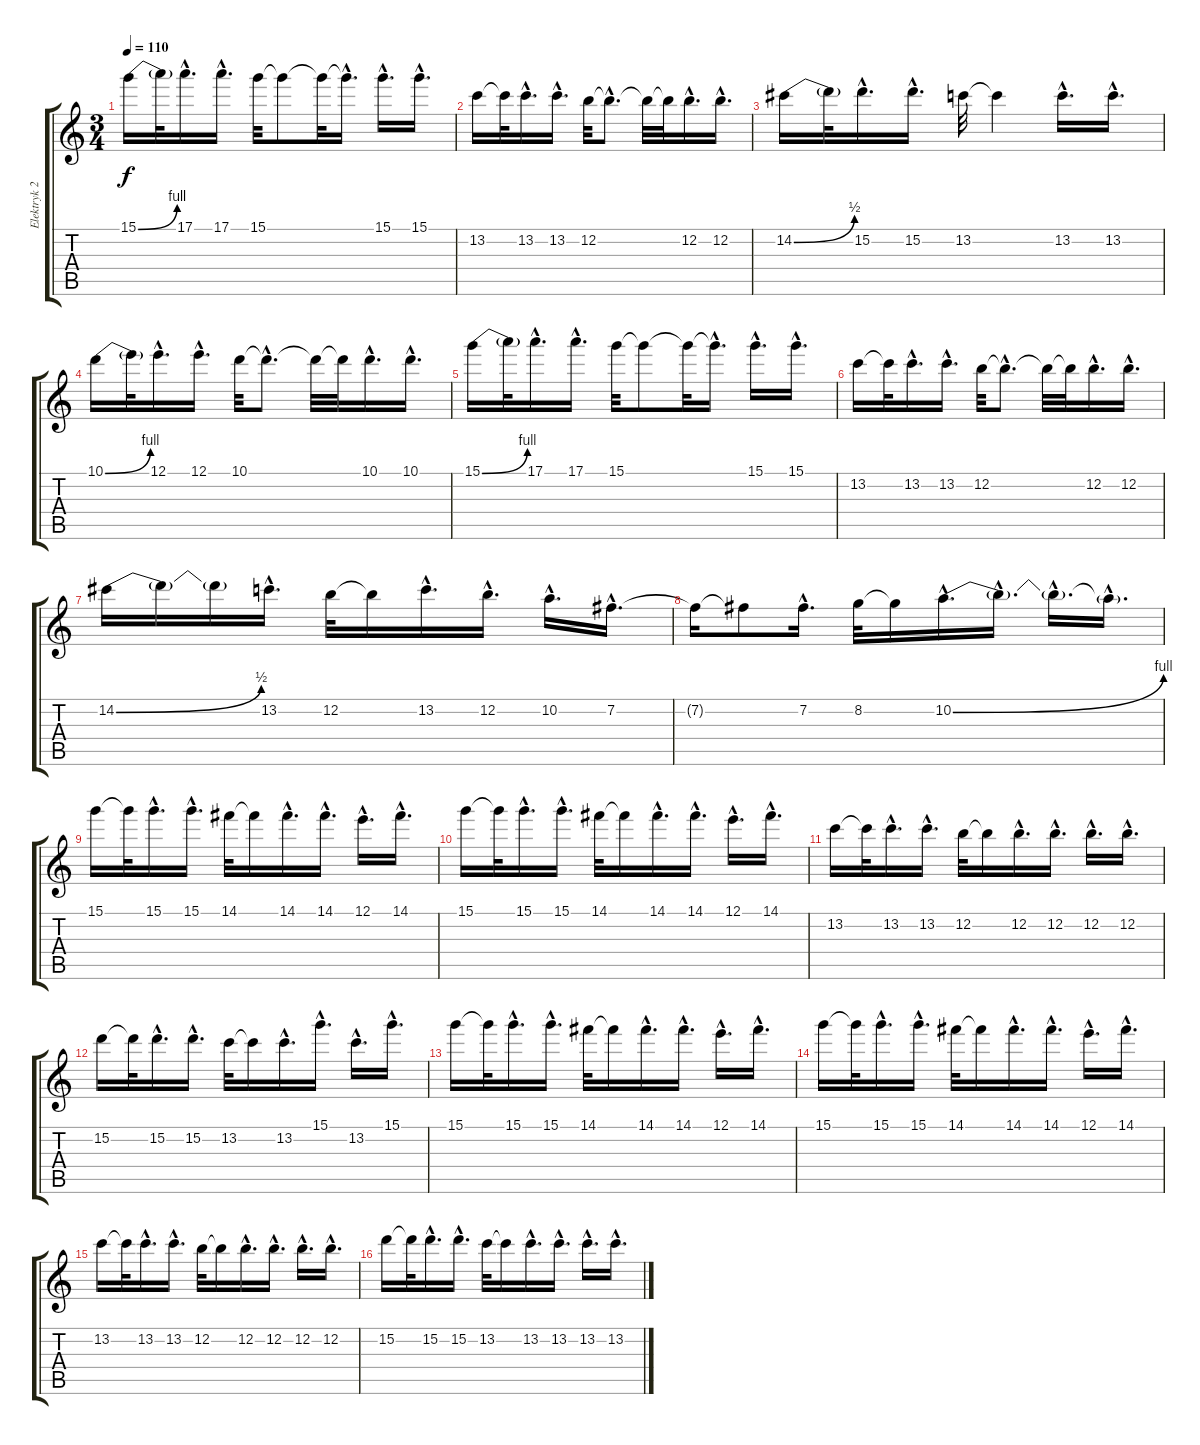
\track ("Elektryk 2" "Elektryk 2") {instrument electricguitarclean}
\staff {score tabs}
\tuning (E4 B3 G3 D3 A2 E2) {hide}
\ts (3 4)
\tempo 110
\clef g2
\ks c
15.1{be (bend 0 0 60 4)}.16{dy f} 15.1{t}.32 17.1{hac}.16{d} 17.1{hac}.16{d} 15.1.32 15.1{t}.8 15.1{t}.32 15.1{hac t}.16{d} 15.1{hac}.16{d} 15.1{hac}.16{d} |
13.2.16 13.2{t}.32 13.2{hac}.16{d} 13.2{hac}.16{d} 12.2.32 12.2{hac t}.8{d} 12.2{t}.32 12.2{t}.32 12.2{hac}.16{d} 12.2{hac}.16{d} |
14.2{be (bend 0 0 60 2)}.16 14.2{t}.32 15.2{hac}.16{d} 15.2{hac}.16{d} 13.2.32 13.2{t}.4 13.2{hac}.16{d} 13.2{hac}.16{d} |
10.1{be (bend 0 0 60 4)}.16 10.1{t}.32 12.1{hac}.16{d} 12.1{hac}.16{d} 10.1.32 10.1{hac t}.8{d} 10.1{t}.32 10.1{t}.32 10.1{hac}.16{d} 10.1{hac}.16{d} |
15.1{be (bend 0 0 60 4)}.16 15.1{t}.32 17.1{hac}.16{d} 17.1{hac}.16{d} 15.1.32 15.1{t}.8 15.1{t}.32 15.1{hac t}.16{d} 15.1{hac}.16{d} 15.1{hac}.16{d} |
13.2.16 13.2{t}.32 13.2{hac}.16{d} 13.2{hac}.16{d} 12.2.32 12.2{hac t}.8{d} 12.2{t}.32 12.2{t}.32 12.2{hac}.16{d} 12.2{hac}.16{d} |
14.2{be (bend 0 0 60 2)}.16 14.2{t}.16 14.2{t}.16 13.2{hac}.16{d} 12.2.32 12.2{t}.16 13.2{hac}.16{d} 12.2{hac}.16{d} 10.2{hac}.16{d} 7.2{hac}.16{d} |
7.2{t}.16 7.2{t}.8 7.2{hac}.16{d} 8.2.32 8.2{t}.16 10.2{be (bend 0 0 60 4) hac}.16{d} 10.2{hac t}.16{d} 10.2{hac t}.16{d} 10.2{hac t}.16{d} |
15.1.16 15.1{t}.32 15.1{hac}.16{d} 15.1{hac}.16{d} 14.1.32 14.1{t}.16 14.1{hac}.16{d} 14.1{hac}.16{d} 12.1{hac}.16{d} 14.1{hac}.16{d} |
15.1.16 15.1{t}.32 15.1{hac}.16{d} 15.1{hac}.16{d} 14.1.32 14.1{t}.16 14.1{hac}.16{d} 14.1{hac}.16{d} 12.1{hac}.16{d} 14.1{hac}.16{d} |
13.2.16 13.2{t}.32 13.2{hac}.16{d} 13.2{hac}.16{d} 12.2.32 12.2{t}.16 12.2{hac}.16{d} 12.2{hac}.16{d} 12.2{hac}.16{d} 12.2{hac}.16{d} |
15.2.16 15.2{t}.32 15.2{hac}.16{d} 15.2{hac}.16{d} 13.2.32 13.2{t}.16 13.2{hac}.16{d} 15.1{hac}.16{d} 13.2{hac}.16{d} 15.1{hac}.16{d} |
15.1.16 15.1{t}.32 15.1{hac}.16{d} 15.1{hac}.16{d} 14.1.32 14.1{t}.16 14.1{hac}.16{d} 14.1{hac}.16{d} 12.1{hac}.16{d} 14.1{hac}.16{d} |
15.1.16 15.1{t}.32 15.1{hac}.16{d} 15.1{hac}.16{d} 14.1.32 14.1{t}.16 14.1{hac}.16{d} 14.1{hac}.16{d} 12.1{hac}.16{d} 14.1{hac}.16{d} |
13.2.16 13.2{t}.32 13.2{hac}.16{d} 13.2{hac}.16{d} 12.2.32 12.2{t}.16 12.2{hac}.16{d} 12.2{hac}.16{d} 12.2{hac}.16{d} 12.2{hac}.16{d} |
15.2.16 15.2{t}.32 15.2{hac}.16{d} 15.2{hac}.16{d} 13.2.32 13.2{t}.16 13.2{hac}.16{d} 13.2{hac}.16{d} 13.2{hac}.16{d} 13.2{hac}.16{d}
